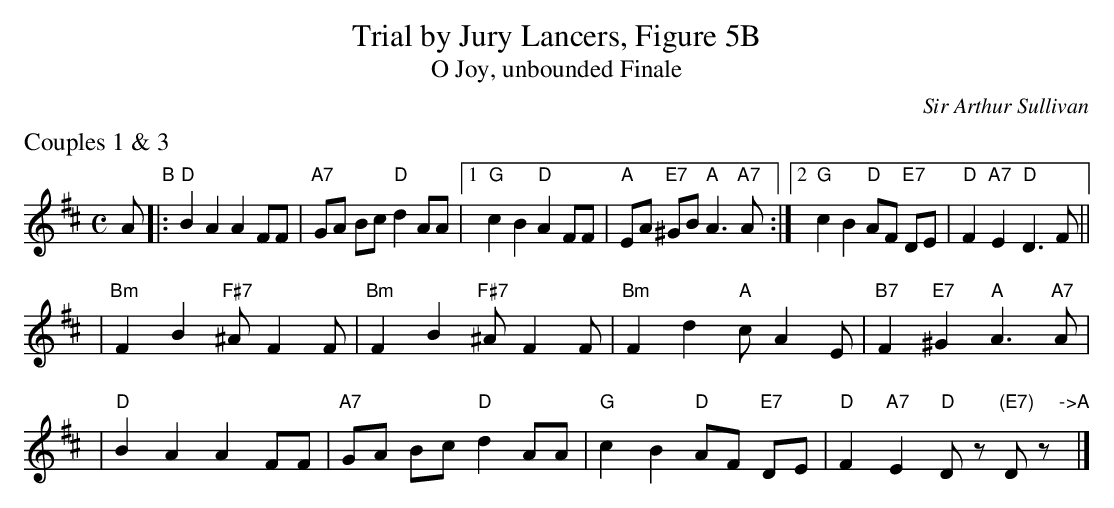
X:1
T: Trial by Jury Lancers, Figure 5B
T: O Joy, unbounded Finale
C: Sir Arthur Sullivan
M: C
L: 1/8
K: D
%%text Couples 1 & 3
A"B"\
|: "D"B2 A2 A2 FF \
| "A7"GA Bc "D"d2 AA \
|1 "G"c2 B2 "D"A2 FF \
| "A"EA "E7"^GB "A"A3 "A7"A \
:|2 "G"c2 B2 "D"AF "E7"DE \
| "D"F2 "A7"E2 "D"D3 F ||
| "Bm"F2 B2 "F#7"^AF2 F \
| "Bm"F2 B2 "F#7"^AF2 F \
| "Bm"F2 d2 "A"cA2 E \
| "B7"F2 "E7"^G2 "A"A3 "A7"A |
| "D"B2 A2 A2 FF \
| "A7"GA Bc "D"d2 AA \
| "G"c2 B2 "D"AF "E7"DE \
| "D"F2 "A7"E2 "D"Dz "(E7)"Dz"->A"[|] |]
